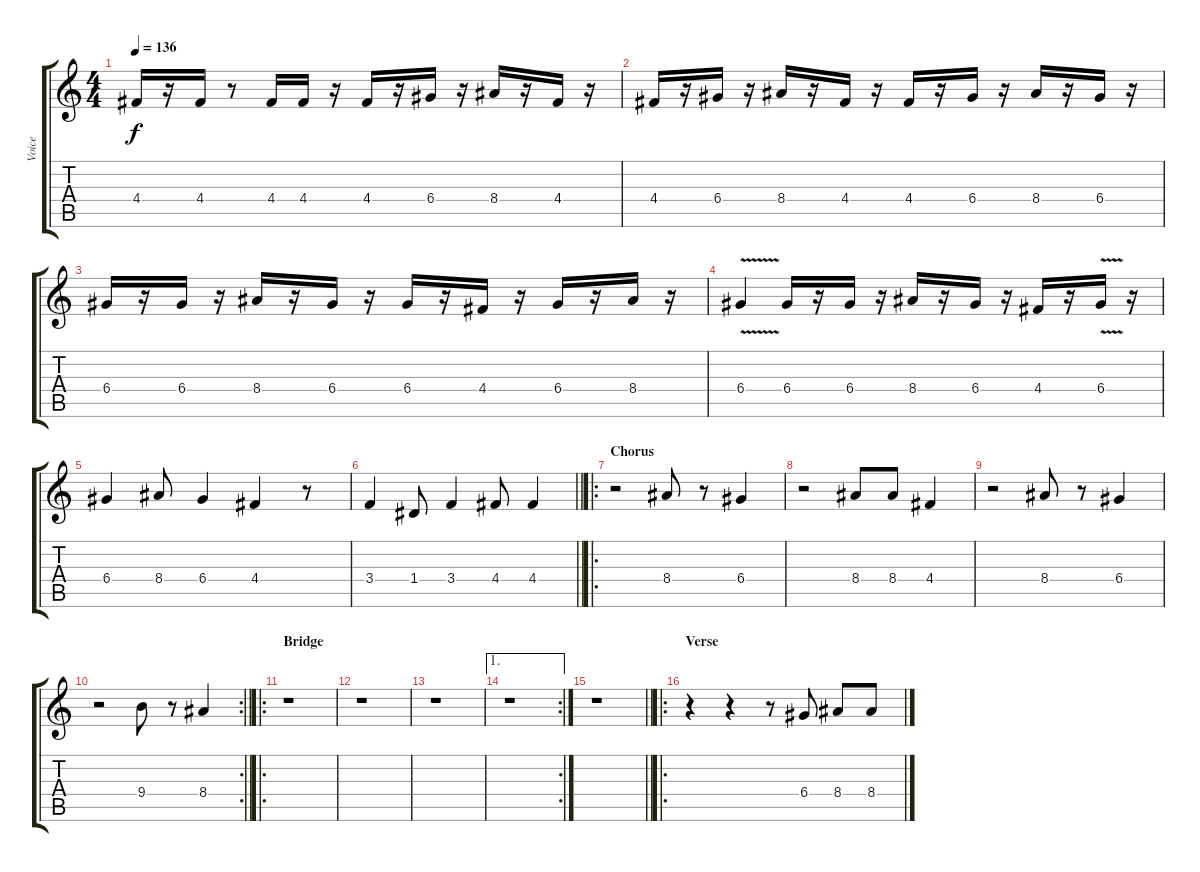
\track ("Voice" "Voice") {instrument overdrivenguitar}
\staff {score tabs}
\tuning (E4 B3 G3 D3 A2 E2) {hide}
\ts (4 4)
\tempo 136
\clef g2
\ks c
4.4.16{dy f} r.16 4.4.16 r.8 4.4.16 4.4.16 r.16 4.4.16 r.16 6.4.16 r.16 8.4.16 r.16 4.4.16 r.16 |
4.4.16 r.16 6.4.16 r.16 8.4.16 r.16 4.4.16 r.16 4.4.16 r.16 6.4.16 r.16 8.4.16 r.16 6.4.16 r.16 |
6.4.16 r.16 6.4.16 r.16 8.4.16 r.16 6.4.16 r.16 6.4.16 r.16 4.4.16 r.16 6.4.16 r.16 8.4.16 r.16 |
6.4{v}.4 6.4.16 r.16 6.4.16 r.16 8.4.16 r.16 6.4.16 r.16 4.4.16 r.16 6.4{v}.16 r.16 |
6.4.4 8.4.8 6.4.4 4.4.4 r.8 |
\barLineRight lightlight
3.4.4 1.4.8 3.4.4 4.4.8 4.4.4 |
\ro
\section ("" "Chorus")
r.2 8.4.8 r.8 6.4.4 |
r.2 8.4.8 8.4.8 4.4.4 |
r.2 8.4.8 r.8 6.4.4 |
\rc 2
\barLineRight lightlight
r.2 9.4.8 r.8 8.4.4 |
\ro
\section ("" "Bridge")
r.1 |
r.1 |
r.1 |
\ae 1
\rc 2
r.1 |
\barLineRight lightlight
r.1 |
\ro
\section ("" "Verse")
r.4 r.4 r.8 6.4.8 8.4.8 8.4.8
